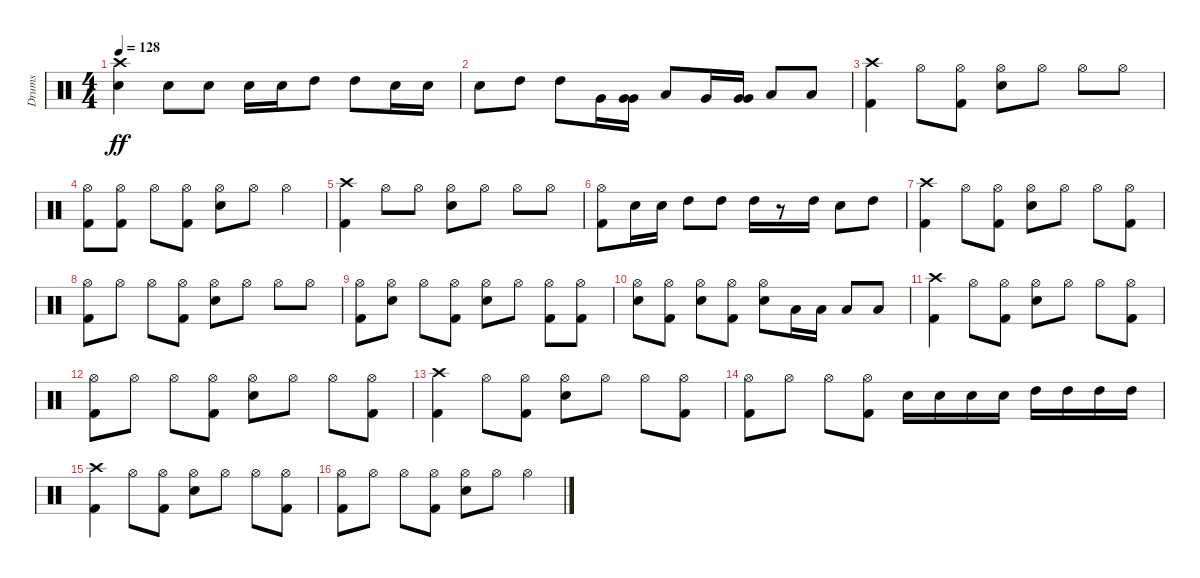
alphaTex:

\track ("Drums" "Drums") {instrument percussion}
\staff {score}
\articulation defaults
\ts (4 4)
\tempo 128
\clef neutral
\ks c
("Snare (hit) 2" "Crash high (hit)").4{dy ff} "Snare (hit) 2".8 "Snare (hit) 2".8 "Snare (hit) 2".16 "Snare (hit) 2".16 "High Tom (hit)".8 "High Tom (hit)".8 "Snare (hit) 2".16 "Snare (hit) 2".16 |
"Snare (hit) 2".8 "High Tom (hit)".8 "High Tom (hit)".8 "Very Low Tom (hit)".16 ("Very Low Tom (hit)" "Very Low Tom (hit)").16 "Low Floor Tom (hit)".8 "Very Low Tom (hit)".16 ("Very Low Tom (hit)" "Very Low Tom (hit)").16 "Low Floor Tom (hit)".8 "Low Floor Tom (hit)".8 |
("Kick (hit) 2" "Crash high (hit)").4 "Hi-Hat (open)".8 ("Kick (hit) 2" "Hi-Hat (open)").8 ("Snare (hit) 2" "Hi-Hat (open)").8 "Hi-Hat (open)".8 "Hi-Hat (open)".8 "Hi-Hat (open)".8 |
("Kick (hit) 2" "Hi-Hat (open)").8 ("Kick (hit) 2" "Hi-Hat (open)").8 "Hi-Hat (open)".8 ("Kick (hit) 2" "Hi-Hat (open)").8 ("Snare (hit) 2" "Hi-Hat (open)").8 "Hi-Hat (open)".8 "Hi-Hat (open)".4 |
("Kick (hit) 2" "Crash high (hit)").4 "Hi-Hat (open)".8 "Hi-Hat (open)".8 ("Snare (hit) 2" "Hi-Hat (open)").8 "Hi-Hat (open)".8 "Hi-Hat (open)".8 "Hi-Hat (open)".8 |
("Kick (hit) 2" "Hi-Hat (open)").8 "Snare (hit) 2".16 "Snare (hit) 2".16 "High Tom (hit)".8 "High Tom (hit)".8 "High Tom (hit)".16 r.8 "High Tom (hit)".16 "Snare (hit) 2".8 "High Tom (hit)".8 |
("Kick (hit) 2" "Crash high (hit)").4 "Hi-Hat (open)".8 ("Kick (hit) 2" "Hi-Hat (open)").8 ("Snare (hit) 2" "Hi-Hat (open)").8 "Hi-Hat (open)".8 "Hi-Hat (open)".8 ("Kick (hit) 2" "Hi-Hat (open)").8 |
("Kick (hit) 2" "Hi-Hat (open)").8 "Hi-Hat (open)".8 "Hi-Hat (open)".8 ("Kick (hit) 2" "Hi-Hat (open)").8 ("Snare (hit) 2" "Hi-Hat (open)").8 "Hi-Hat (open)".8 "Hi-Hat (open)".8 "Hi-Hat (open)".8 |
("Kick (hit) 2" "Hi-Hat (open)").8 ("Snare (hit) 2" "Hi-Hat (open)").8 "Hi-Hat (open)".8 ("Kick (hit) 2" "Hi-Hat (open)").8 ("Snare (hit) 2" "Hi-Hat (open)").8 "Hi-Hat (open)".8 ("Kick (hit) 2" "Hi-Hat (open)").8 ("Kick (hit) 2" "Hi-Hat (open)").8 |
("Snare (hit) 2" "Hi-Hat (open)").8 ("Kick (hit) 2" "Hi-Hat (open)").8 ("Snare (hit) 2" "Hi-Hat (open)").8 ("Kick (hit) 2" "Hi-Hat (open)").8 ("Snare (hit) 2" "Hi-Hat (open)").8 "Low Floor Tom (hit)".16 "Low Floor Tom (hit)".16 "Low Floor Tom (hit)".8 "Low Floor Tom (hit)".8 |
("Crash high (hit)" "Kick (hit) 2").4 "Hi-Hat (open)".8 ("Kick (hit) 2" "Hi-Hat (open)").8 ("Snare (hit) 2" "Hi-Hat (open)").8 "Hi-Hat (open)".8 "Hi-Hat (open)".8 ("Kick (hit) 2" "Hi-Hat (open)").8 |
("Kick (hit) 2" "Hi-Hat (open)").8 "Hi-Hat (open)".8 "Hi-Hat (open)".8 ("Kick (hit) 2" "Hi-Hat (open)").8 ("Snare (hit) 2" "Hi-Hat (open)").8 "Hi-Hat (open)".8 "Hi-Hat (open)".8 ("Kick (hit) 2" "Hi-Hat (open)").8 |
("Kick (hit) 2" "Crash high (hit)").4 "Hi-Hat (open)".8 ("Kick (hit) 2" "Hi-Hat (open)").8 ("Snare (hit) 2" "Hi-Hat (open)").8 "Hi-Hat (open)".8 "Hi-Hat (open)".8 ("Kick (hit) 2" "Hi-Hat (open)").8 |
("Kick (hit) 2" "Hi-Hat (open)").8 "Hi-Hat (open)".8 "Hi-Hat (open)".8 ("Kick (hit) 2" "Hi-Hat (open)").8 "Snare (hit) 2".16 "Snare (hit) 2".16 "Snare (hit) 2".16 "Snare (hit) 2".16 "High Tom (hit)".16 "High Tom (hit)".16 "High Tom (hit)".16 "High Tom (hit)".16 |
("Crash high (hit)" "Kick (hit) 2").4 "Hi-Hat (open)".8 ("Kick (hit) 2" "Hi-Hat (open)").8 ("Snare (hit) 2" "Hi-Hat (open)").8 "Hi-Hat (open)".8 "Hi-Hat (open)".8 ("Kick (hit) 2" "Hi-Hat (open)").8 |
("Kick (hit) 2" "Hi-Hat (open)").8 "Hi-Hat (open)".8 "Hi-Hat (open)".8 ("Kick (hit) 2" "Hi-Hat (open)").8 ("Snare (hit) 2" "Hi-Hat (open)").8 "Hi-Hat (open)".8 "Hi-Hat (open)".4
